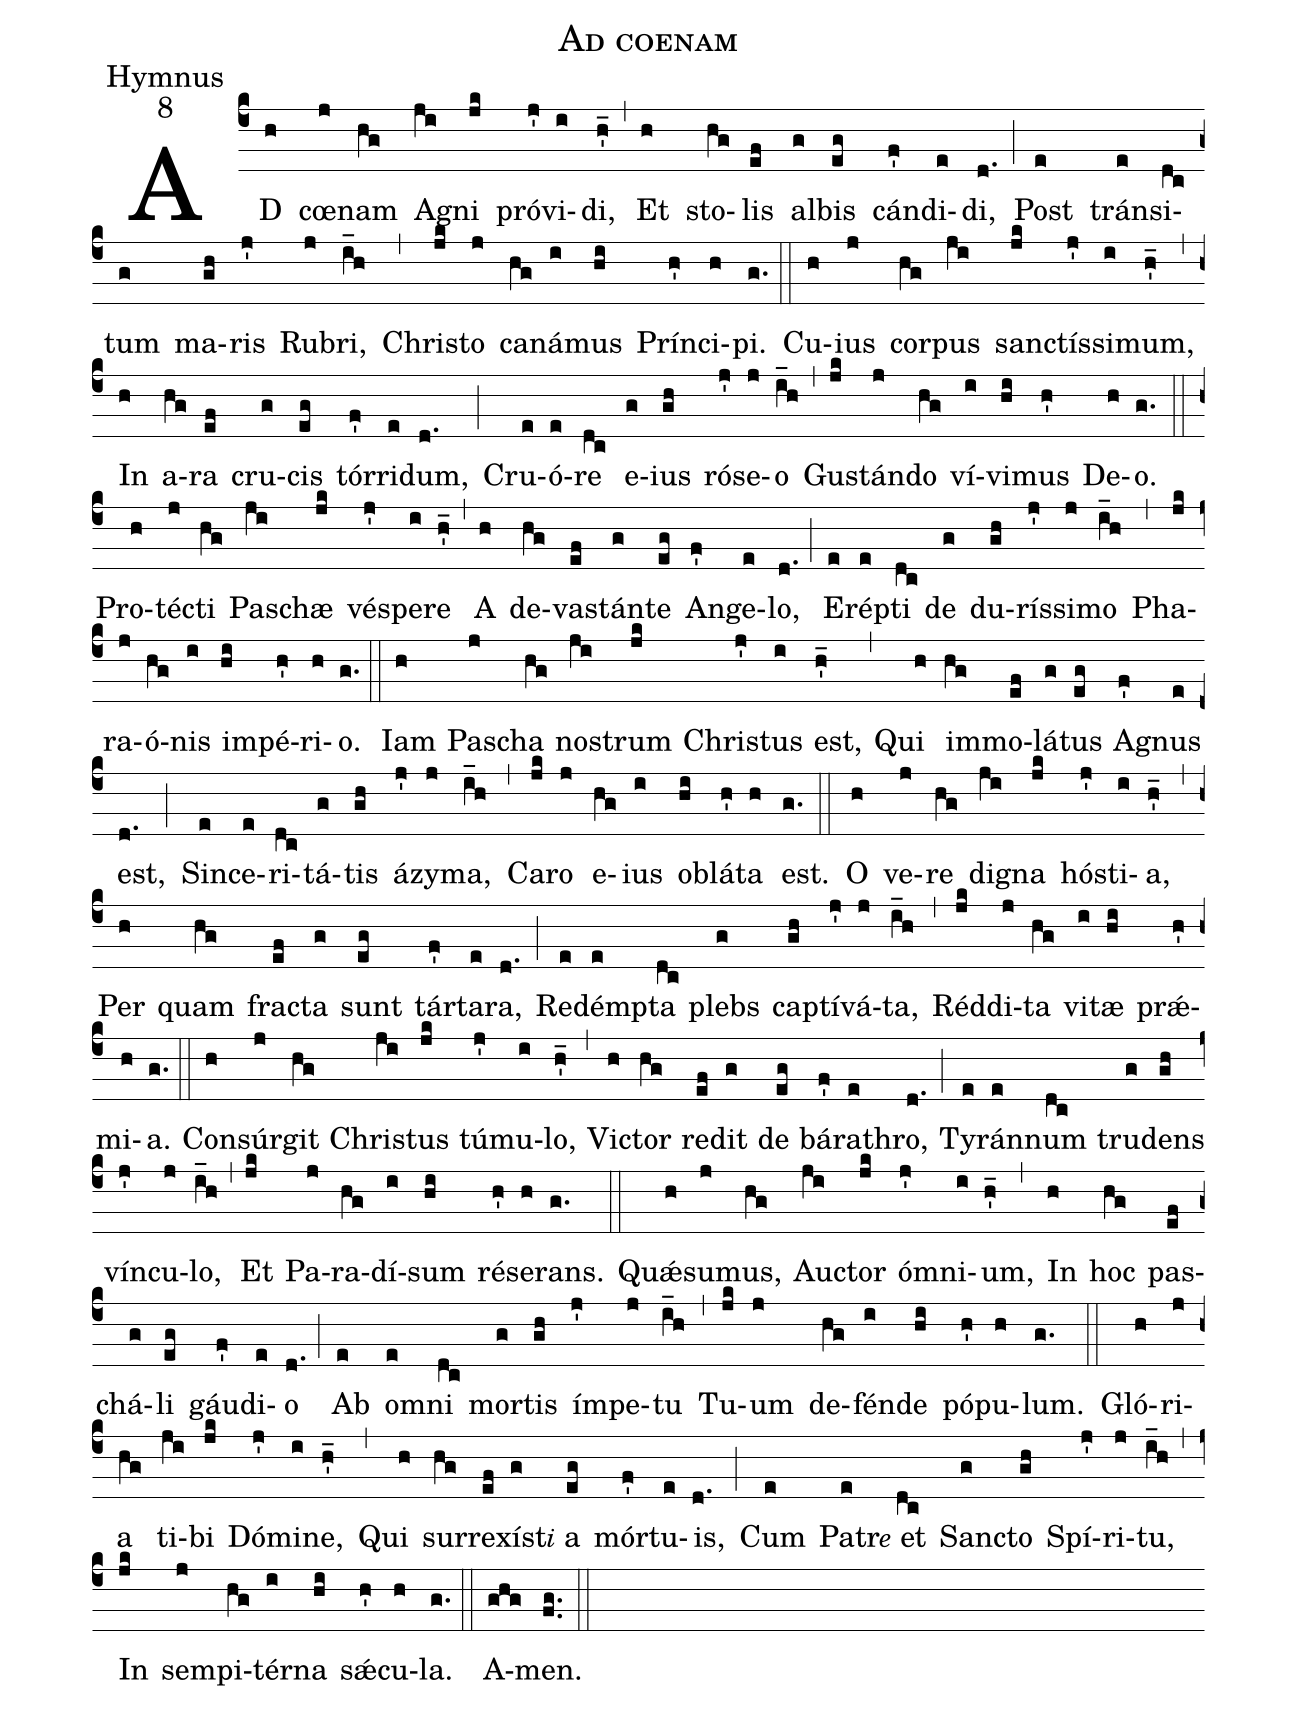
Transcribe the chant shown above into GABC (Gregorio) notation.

name: Ad coenam;
office-part: Hymnus;
mode: 8;
%%
%%
(c4)
AD(h) cœ(j)nam(hg) A(ji)gni(jk) pró(j')vi(i)di,(h'_) (,)
Et(h) sto(hg)lis(ef) al(g)bis(eg) cán(f')di(e)di,(d.) (;)
Post(e) tráns(e)i(dc)tum(g) ma(gh)ris(j') Ru(j)bri,(i_h) (,)
Chris(jk)to(j) ca(hg)ná(i)mus(hi) Prín(h')ci(h)pi.(g.) (::)

Cu(h)ius(j) cor(hg)pus(ji) sanc(jk)tís(j')si(i)mum,(h'_) (,)
In(h) a(hg)ra(ef) cru(g)cis(eg) tór(f')ri(e)dum,(d.) (;)
Cru(e)ó(e)re(dc) e(g)ius(gh) ró(j')se(j)o(i_h) (,)
Gus(jk)tán(j)do(hg) ví(i)vi(hi)mus(h') De(h)o.(g.) (::)

Pro(h)téc(j)ti(hg) Pas(ji)chæ(jk) vés(j')pe(i)re(h'_) (,)
A(h) de(hg)vas(ef)tán(g)te(eg) An(f')ge(e)lo,(d.) (;)
E(e)rép(e)ti(dc) de(g) du(gh)rís(j')si(j)mo(i_h) (,)
Pha(jk)ra(j)ó(hg)nis(i) im(hi)pé(h')ri(h)o.(g.) (::)

Iam(h) Pas(j)cha(hg) nos(ji)trum(jk) Chris(j')tus(i) est,(h'_) (,)
Qui(h) im(hg)mo(ef)lá(g)tus(eg) A(f')gnus(e) est,(d.) (;)
Sin(e)ce(e)ri(dc)tá(g)tis(gh) á(j')zy(j)ma,(i_h) (,)
Ca(jk)ro(j) e(hg)ius(i) ob(hi)lá(h')ta(h) est.(g.) (::)

O(h) ve(j)re(hg) di(ji)gna(jk) hós(j')ti(i)a,(h'_) (,)
Per(h) quam(hg) frac(ef)ta(g) sunt(eg) tár(f')ta(e)ra,(d.) (;)
Red(e)émp(e)ta(dc) plebs(g) cap(gh)tí(j')vá(j)ta,(i_h) (,)
Réd(jk)di(j)ta(hg) vi(i)tæ(hi) prǽ(h')mi(h)a.(g.) (::)

Con(h)súr(j)git(hg) Chris(ji)tus(jk) tú(j')mu(i)lo,(h'_) (,)
Vic(h)tor(hg) red(ef)it(g) de(eg) bá(f')ra(e)thro,(d.) (;)
Ty(e)rán(e)num(dc) tru(g)dens(gh) vín(j')cu(j)lo,(i_h) (,)
Et(jk) Pa(j)ra(hg)dí(i)sum(hi) ré(h')se(h)rans.(g.) (::)

Quǽ(h)su(j)mus,(hg) Auc(ji)tor(jk) óm(j')ni(i)um,(h'_) (,)
In(h) hoc(hg) pas(ef)chá(g)li(eg) gáu(f')di(e)o(d.) (;)
Ab(e) om(e)ni(dc) mor(g)tis(gh) ím(j')pe(j)tu(i_h) (,)
Tu(jk)um(j) de(hg)fén(i)de(hi) pó(h')pu(h)lum.(g.) (::)

Gló(h)ri(j)a(hg) ti(ji)bi(jk) Dó(j')mi(i)ne,(h'_) (,)
Qui(h) sur(hg)re(ef)xís(g)t<e>i</e> {a}(eg) mór(f')tu(e)is,(d.) (;)
Cum(e) Pa(e)tr<e>e</e> {e}t(dc) Sanc(g)to(gh) Spí(j')ri(j)tu,(i_h) (,)
In(jk) sem(j)pi(hg)tér(i)na(hi) sǽ(h')cu(h)la.(g.) (::)
A(ghg)men.(fg..) (::)
